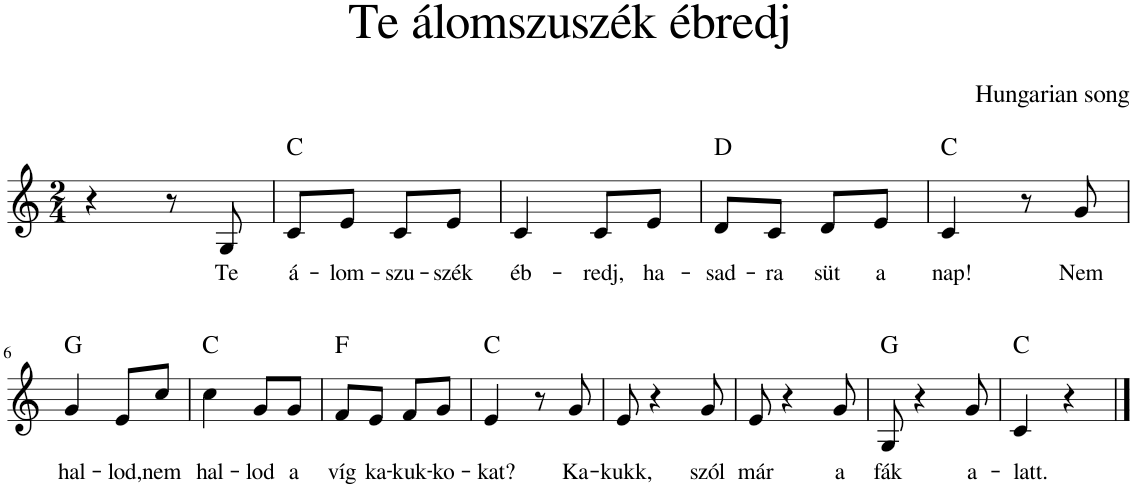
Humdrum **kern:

**kern	**text	**harte
*part1	*part1	*part1
*staff1	*staff1	*
*I"Choir	*	*
*I'Ch	*	*
*clefG2	*	*
*k[]	*	*
*M2/4	*	*
=1	=1	=1
4r	.	.
8r	.	.
!	!LO:LY:b	!
8G/	Te	.
=2	=2	=2
!	!LO:LY:b	!
8c/L	á-	C:maj
!	!LO:LY:b	!
8e/J	-lom-	.
!	!LO:LY:b	!
8c/L	-szu-	.
!	!LO:LY:b	!
8e/J	-szék	.
=3	=3	=3
!	!LO:LY:b	!
4c/	éb-	.
!	!LO:LY:b	!
8c/L	-redj,	.
!	!LO:LY:b	!
8e/J	ha-	.
=4	=4	=4
!	!LO:LY:b	!
8d/L	-sad-	D:maj
!	!LO:LY:b	!
8c/J	-ra	.
!	!LO:LY:b	!
8d/L	süt	.
!	!LO:LY:b	!
8e/J	a	.
=5	=5	=5
!	!LO:LY:b	!
4c/	nap!	C:maj
8r	.	.
!	!LO:LY:b	!
8g/	Nem	.
!!LO:LB:g=z
=6	=6	=6
!	!LO:LY:b	!
4g/	hal-	G:maj
!	!LO:LY:b	!
8e/L	lod,	.
!	!LO:LY:b	!
8cc/J	nem	.
=7	=7	=7
!	!LO:LY:b	!
4cc\	hal-	C:maj
!	!LO:LY:b	!
8g/L	-lod	.
!	!LO:LY:b	!
8g/J	a	.
=8	=8	=8
!	!LO:LY:b	!
8f/L	víg	F:maj
!	!LO:LY:b	!
8e/J	ka-	.
!	!LO:LY:b	!
8f/L	-kuk-	.
!	!LO:LY:b	!
8g/J	-ko-	.
=9	=9	=9
!	!LO:LY:b	!
4e/	-kat?	C:maj
8r	.	.
!	!LO:LY:b	!
8g/	Ka-	.
=10	=10	=10
!	!LO:LY:b	!
8e/	-kukk,	.
4r	.	.
!	!LO:LY:b	!
8g/	szól	.
=11	=11	=11
!	!LO:LY:b	!
8e/	már	.
4r	.	.
!	!LO:LY:b	!
8g/	a	.
=12	=12	=12
!	!LO:LY:b	!
8G/	fák	G:maj
4r	.	.
!	!LO:LY:b	!
8g/	a-	.
=13	=13	=13
!	!LO:LY:b	!
4c/	-latt.-	C:maj
4r	.	.
==	==	==
*-	*-	*-
